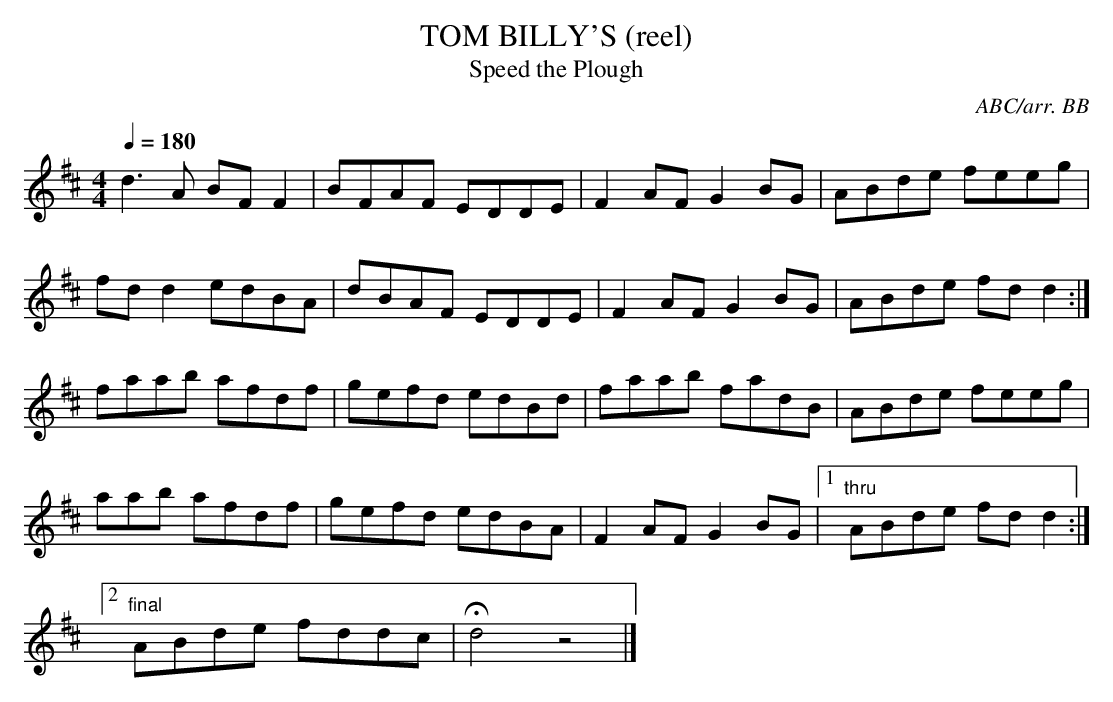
X:1
T:TOM BILLY'S (reel)
T:Speed the Plough
C:ABC/arr. BB
M:4/4
Q:1/4=180
L:1/8
K:D
d3A BFF2|BFAF EDDE|F2AF G2BG|ABde feeg|
fdd2 edBA|dBAF EDDE|F2AF G2BG|ABde fdd2 :|
faab afdf|gefd edBd|faab fadB|ABde feeg|
aab afdf|gefd edBA|F2AF G2BG|1 "thru"ABde fdd2 :|
[2 "final"ABde fddc|Hd4z4|]
